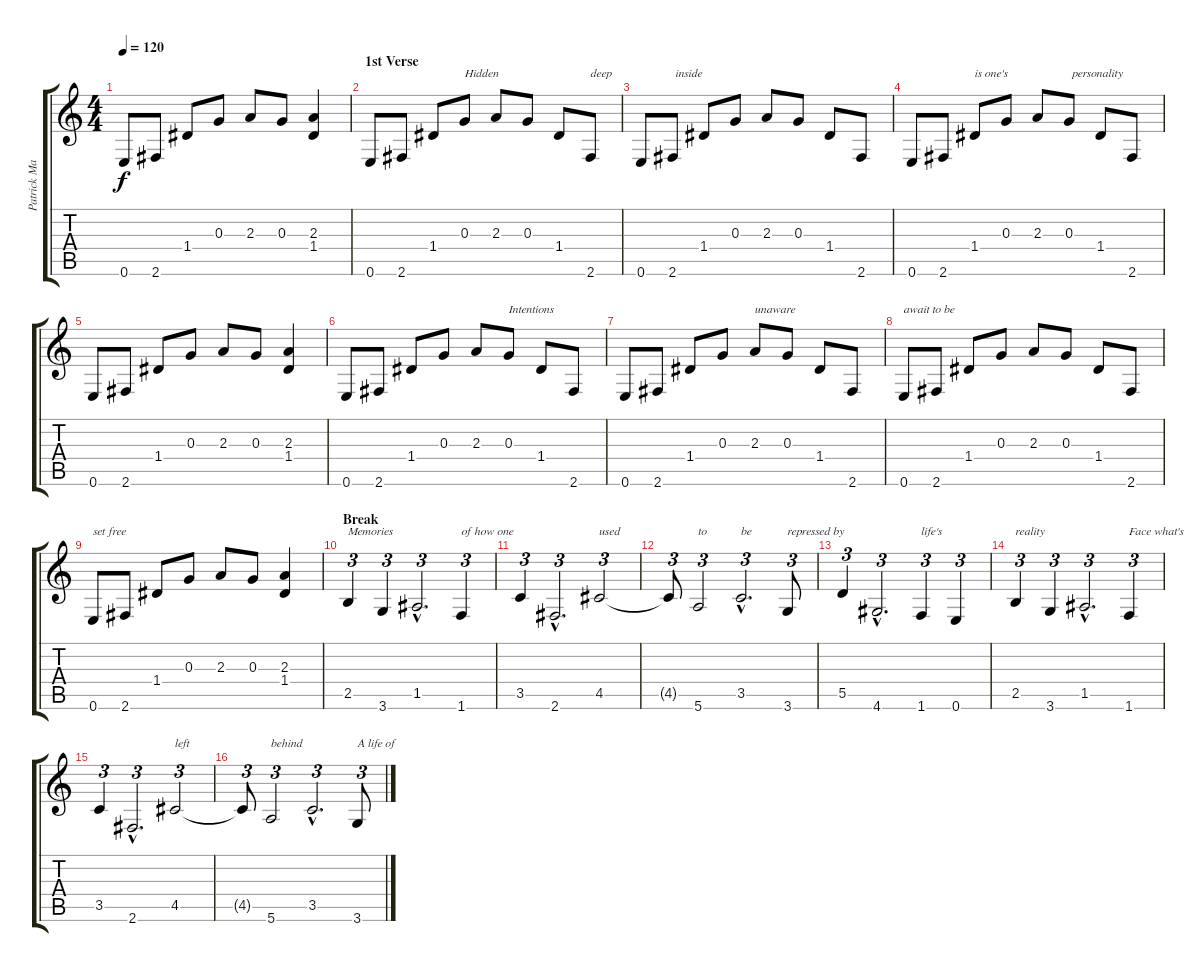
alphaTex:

\track ("Patrick Mameli " "Patrick Ma") {instrument distortionguitar}
\staff {score tabs}
\tuning (E4 B3 G3 D3 A2 E2) {hide}
\ts (4 4)
\tempo 120
\clef g2
\ks c
0.6.8{dy f} 2.6.8 1.4.8 0.3.8 2.3.8 0.3.8 (2.3 1.4).4 |
\section ("" "1st Verse")
0.6.8 2.6.8 1.4.8 0.3.8{txt "Hidden "} 2.3.8 0.3.8 1.4.8 2.6.8{txt "deep"} |
0.6.8 2.6.8{txt " inside"} 1.4.8 0.3.8 2.3.8 0.3.8 1.4.8 2.6.8 |
0.6.8 2.6.8 1.4.8{txt "is one's"} 0.3.8 2.3.8 0.3.8{txt " personality"} 1.4.8 2.6.8 |
0.6.8 2.6.8 1.4.8 0.3.8 2.3.8 0.3.8 (2.3 1.4).4 |
0.6.8 2.6.8 1.4.8 0.3.8 2.3.8 0.3.8{txt "Intentions "} 1.4.8 2.6.8 |
0.6.8 2.6.8 1.4.8 0.3.8 2.3.8{txt "unaware"} 0.3.8 1.4.8 2.6.8 |
0.6.8{txt "await to be "} 2.6.8 1.4.8 0.3.8 2.3.8 0.3.8 1.4.8 2.6.8 |
0.6.8{txt "set free"} 2.6.8 1.4.8 0.3.8 2.3.8 0.3.8 (2.3 1.4).4 |
\section ("" "Break")
2.5.4{tu (3 2) txt "Memories "} 3.6.4{tu (3 2)} 1.5{hac}.2{d tu (3 2)} 1.6.4{tu (3 2) txt "of how one "} |
3.5.4{tu (3 2)} 2.6{hac}.2{d tu (3 2)} 4.5.2{tu (3 2) txt "used "} |
4.5{t}.8{tu (3 2)} 5.6.2{tu (3 2) txt "to "} 3.5{hac}.2{d tu (3 2) txt "be"} 3.6.8{tu (3 2) txt "repressed by "} |
5.5.4{tu (3 2)} 4.6{hac}.2{d tu (3 2)} 1.6.4{tu (3 2) txt "life's "} 0.6.4{tu (3 2)} |
2.5.4{tu (3 2) txt "reality"} 3.6.4{tu (3 2)} 1.5{hac}.2{d tu (3 2)} 1.6.4{tu (3 2) txt "Face what's "} |
3.5.4{tu (3 2)} 2.6{hac}.2{d tu (3 2)} 4.5.2{tu (3 2) txt "left "} |
4.5{t}.8{tu (3 2)} 5.6.2{tu (3 2) txt "behind"} 3.5{hac}.2{d tu (3 2)} 3.6.8{tu (3 2) txt "A life of "}
